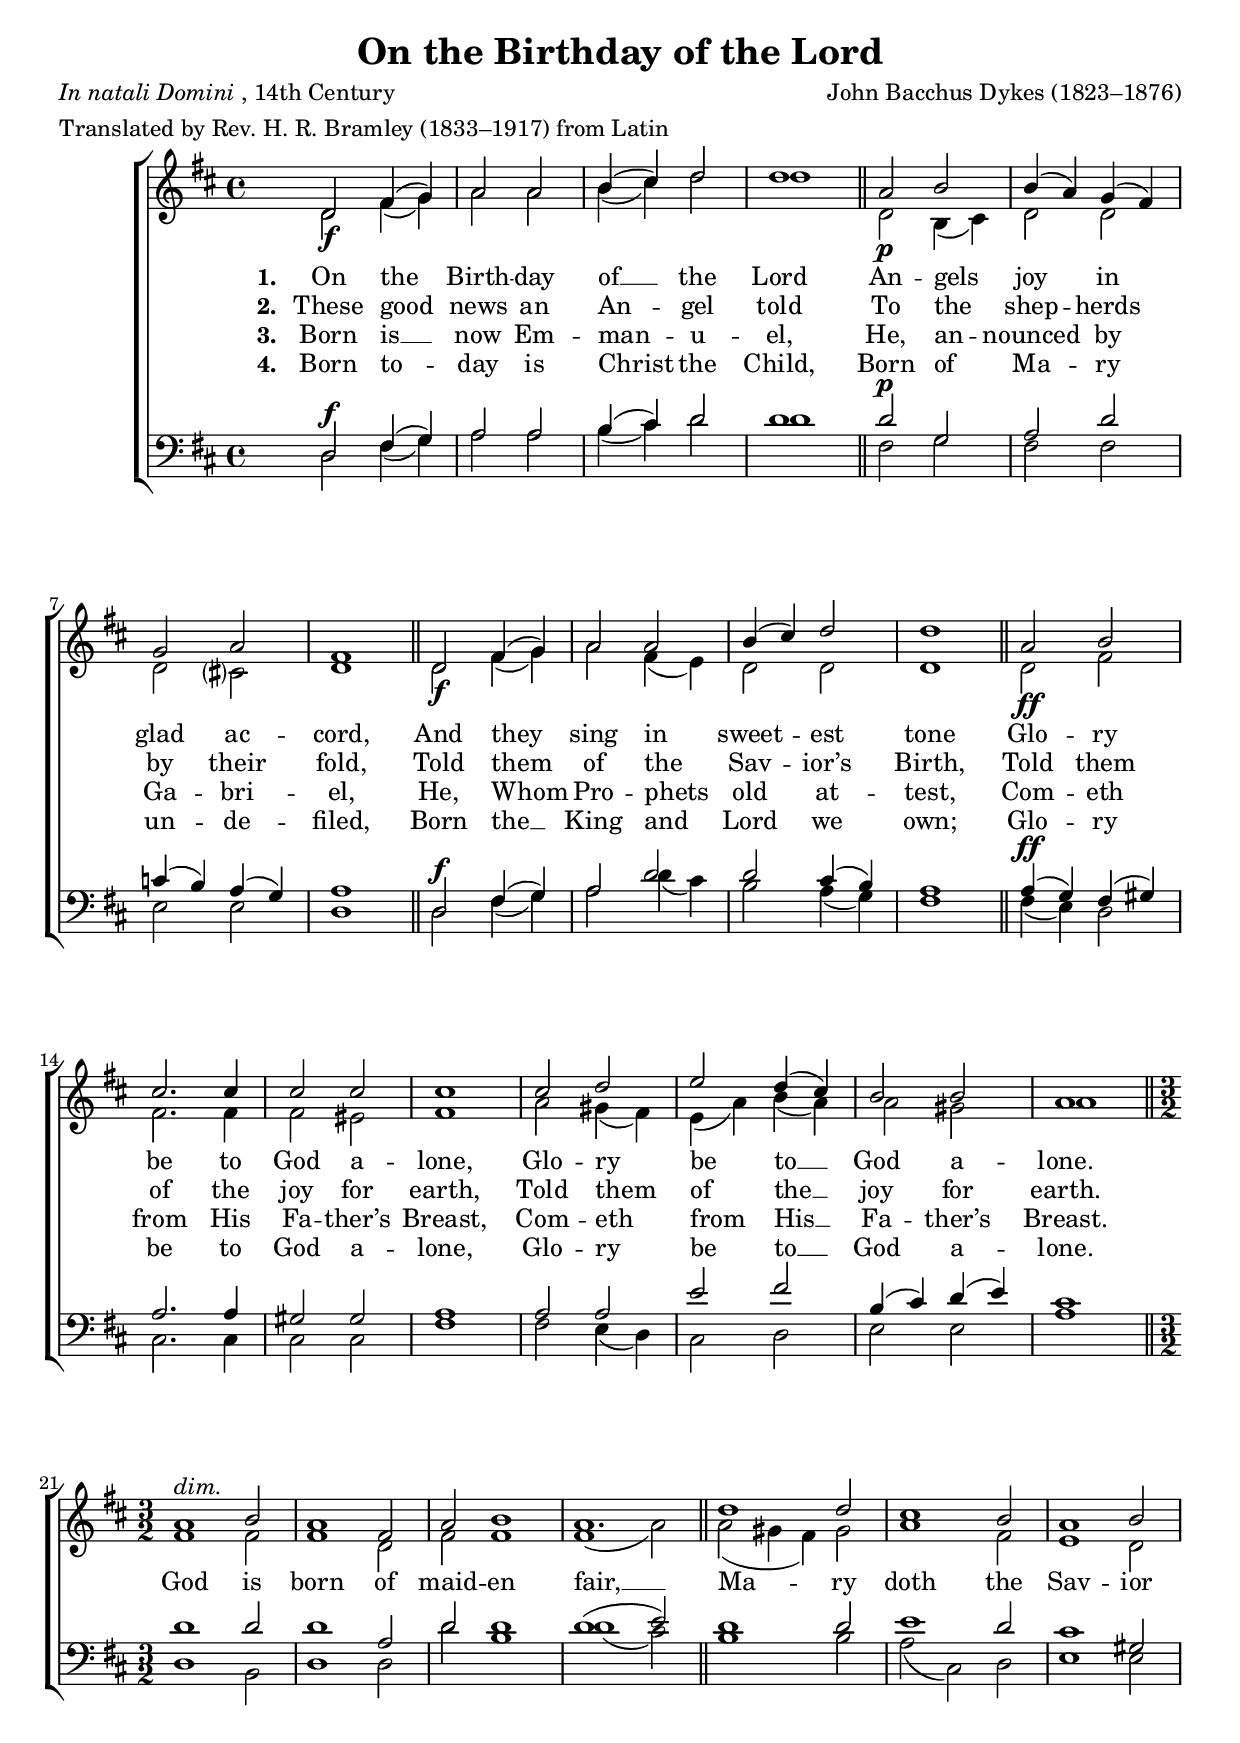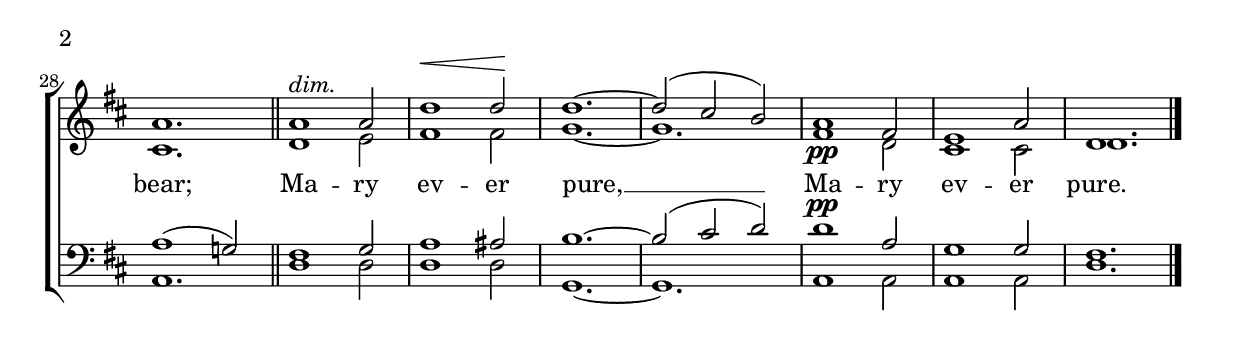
\version "2.14.2"
\include "util.ly"
\header {
  title = "On the Birthday of the Lord"
  poet = \markup{\italic{In natali Domini}, 14th Century}
  meter = "Translated by Rev. H. R. Bramley (1833–1917) from Latin"
  composer = "John Bacchus Dykes (1823–1876)"
  %tagline = \markup { from \italic {Christmas Carols, New and Old}}
}

global = {
  \key d \major
  \time 4/4
  %\override DynamicLineSpanner #'staff-padding = #0.0
  %\override DynamicLineSpanner #'Y-extent = #'(1 . 1)
  %\override DynamicText #'X-offset = #-4
}

sopMusic = \relative c' {
  d2_\f fis4( g) |
  a2 a |
  b4( cis) d2 |
  d1 \bar "||"
  a2_\p b |
  b4( a) g( fis) |
  
  g2 a |
  fis1 \bar "||"
  d2_\f fis4( g) |
  a2 a |
  b4( cis) d2 |
  d1 \bar "||"
  
  a2_\ff b |
  cis2. cis4 |
  cis2 cis |
  cis1 |
  cis2 d |
  e d4( cis) |
  b2 b |
  a1 \bar "||"
  \time 3/2 \break
  a1^\markup\italic"dim." b2 |
  a1 fis2 |
  a2 b1 |
  a1. \bar "||"
  
  d1 d2 |
  cis1 b2 |
  a1 b2 |
  a1. \bar "||"
  a1^\markup\italic"dim." a2 |
  
  d1^\< d2\! |
  d1.~ |
  d2( cis b) |
  a1_\pp fis2 e1 a2 |
  d,1. \bar "|."
}
sopWords = \lyricmode {
  \repeat unfold 42 { \skip 1 }
%  Ma -- ry
}

altoMusic = \relative c' {
  d2 fis4( g) |
  a2 a |
  b4( cis) d2 |
  d1 \bar "||"
  d,2 b4( cis) |
  d2 d |
  
  d cis? |
  d1 \bar "||"
  d2 fis4( g) |
  a2 fis4( e) |
  d2 d |
  d1 \bar "||"
  
  d2 fis |
  fis2. fis4 |
  fis2 eis |
  fis1 |
  a2 gis4( fis) |
  e( a) b( a) |
  
  a2 gis |
  a1 \bar "||"
  \time 3/2
  fis1 fis2 |
  fis1 d2 |
  fis2 fis1 |
  fis1( a2) \bar "||"
  
  a2( gis4 fis) gis2 |
  a1 fis2 |
  e1 d2 |
  cis1. \bar "||"
  d1 e2 |
  
  fis1 fis2 |
  g1.~ g1. |
  fis1 d2 |
  cis1 cis2 |
  d1. \bar "|."
}
altoWords = \lyricmode {
  \dropLyricsIX
  \set stanza = #"1. "
  On the Birth -- day of __ \set associatedVoice = "sopranos" the Lord \unset associatedVoice
  An -- gels joy in glad ac -- cord,
  And they sing in sweet -- est tone
  Glo -- ry be to God a -- lone,
  
  Glo -- ry be \set associatedVoice = "sopranos" to __ God a -- lone. \unset associatedVoice
  
  God is born of maid -- en fair, __
  Ma -- ry doth the Sav -- ior bear;
  \set associatedVoice = "sopranos"
  Ma -- ry ev -- er pure, __
  Ma -- ry ev -- er pure.
}
altoWordsII = \lyricmode {
  \dropLyricsIX
%\markup\italic
  \set stanza = #"2. "
  These good news an An -- \set associatedVoice = "sopranos" gel told \unset associatedVoice
  To the shep -- herds by their fold,
  Told them of the Sav -- ior’s Birth,
  Told them of the joy for earth,
  Told them of \set associatedVoice = "sopranos" the __ joy for earth.
}
altoWordsIII = \lyricmode {
  \dropLyricsIX
  \set stanza = #"3. "
  Born is __ now Em -- man -- \set associatedVoice = "sopranos" u -- el, \unset associatedVoice
  He, an -- nounced by Ga -- bri -- el,
  He, Whom Pro -- phets old at -- test,
  Com -- eth from His Fa -- ther’s Breast,
  Com -- eth from \set associatedVoice = "sopranos" His __ Fa -- ther’s Breast.
}
altoWordsIV = \lyricmode {
  \dropLyricsIX
  \set stanza = #"4. "
  Born to -- day is Christ \set associatedVoice = "sopranos" the Child, \unset associatedVoice
  Born of Ma -- ry un -- de -- filed,
  Born the __ King and Lord we own;
  Glo -- ry be to God a -- lone,
  Glo -- ry be \set associatedVoice = "sopranos" to __ God a -- lone.
}
altoWordsV = \lyricmode {
  \set stanza = #"5. "
  \set ignoreMelismata = ##t
}
altoWordsVI = \lyricmode {
  \set stanza = #"6. "
  \set ignoreMelismata = ##t
}
tenorMusic = \relative c {
  d2^\f fis4( g) |
  a2 a |
  b4( cis) d2 |
  d1 \bar "||"
  
  d2^\p g, |
  a d |
  
  c4( b) a( g) |
  a1 \bar "||"
  d,2^\f fis4( g) |
  a2 d |
  d cis4( b) |
  a1 \bar "||"
  
  a4(^\ff g) fis( gis) |
  a2. a4 |
  gis2 gis |
  a1 |
  a2 a |
  e' fis |
  
  b,4( cis) d( e) |
  cis1 \bar "||"
  \time 3/2
  d1 d2 |
  d1 a2 |
  d2 d1 |
  d1( e2) \bar "||"
  
  d1 d2 |
  e1 d2 |
  cis1 gis2 |
  a1( g!2) \bar "||"
  fis1 g2 |
  
  a1 ais2 |
  b1.~ |
  b2( cis d) |
  d1^\pp a2 |
  g1 g2 |
  fis1. \bar "|."
}
tenorWords = \lyricmode {
  \repeat unfold 42 { \skip 1 }
  %Ma -- ry
}

bassMusic = \relative c {
  d2 fis4( g) |
  a2 a |
  b4( cis) d2 |
  d1 \bar "||"
  fis,2 g |
  fis fis |
  
  e e |
  d1 \bar "||"
  d2 fis4( g) |
  a2 d4( cis) |
  b2 a4( g) |
  fis1 \bar "||"
  
  fis4( e) d2 |
  cis2. cis4 |
  cis2 cis |
  fis1 |
  fis2 e4( d) |
  cis2 d |
  
  e e |
  a1 \bar "||"
  \time 3/2
  d,1 b2 |
  d1 d2 |
  d'2 b1 |
  d1( cis2) \bar "||"
  
  b1 b2 |
  a2( cis,) d |
  e1 e2 |
  a,1. \bar "||"
  d1 d2 |
  
  d1 d2 |
  g,1.~ |
  g |
  a1 a2 |
  a1 a2 |
  d1. \bar "|."
}
bassWords = \lyricmode {

}

pianoRH = \relative c' {
  
}
pianoLH = \relative c' {
  
}

\score {
  <<
   \new ChoirStaff <<
    \new Staff = women <<
      \new Voice = "sopranos" { \voiceOne << \global \sopMusic >> }
      \new Voice = "altos" { \voiceTwo << \global \altoMusic >> }
    >>
    \new Lyrics \with { alignAboveContext = #"women" \override VerticalAxisGroup #'nonstaff-relatedstaff-spacing = #'((basic-distance . 0) (padding . -1))} \lyricsto "sopranos" \sopWords
     \new Lyrics = "altosVI"  \with { alignBelowContext = #"women" \override VerticalAxisGroup #'nonstaff-relatedstaff-spacing = #'((basic-distance . 0))} \lyricsto "altos" \altoWordsVI
    \new Lyrics = "altosV"  \with { alignBelowContext = #"women" \override VerticalAxisGroup #'nonstaff-relatedstaff-spacing = #'((basic-distance . 0))} \lyricsto "altos" \altoWordsV
    \new Lyrics = "altosIV"  \with { alignBelowContext = #"women" \override VerticalAxisGroup #'nonstaff-relatedstaff-spacing = #'((basic-distance . 0))} \lyricsto "altos" \altoWordsIV
    \new Lyrics = "altosIII"  \with { alignBelowContext = #"women" \override VerticalAxisGroup #'nonstaff-relatedstaff-spacing = #'((basic-distance . 0))} \lyricsto "altos" \altoWordsIII
    \new Lyrics = "altosII"  \with { alignBelowContext = #"women" \override VerticalAxisGroup #'nonstaff-relatedstaff-spacing = #'((basic-distance . 0))} \lyricsto "altos" \altoWordsII
    \new Lyrics = "altos"  \with { alignBelowContext = #"women" \override VerticalAxisGroup #'nonstaff-relatedstaff-spacing = #'((padding . -0.5))} \lyricsto "altos" \altoWords
   \new Staff = men <<
      \clef bass
      \new Voice = "tenors" { \voiceOne << \global \tenorMusic >> }
      \new Voice = "basses" { \voiceTwo << \global \bassMusic >> }
    >>
    \new Lyrics \with { alignAboveContext = #"men" \override VerticalAxisGroup #'nonstaff-relatedstaff-spacing = #'((basic-distance . 0) (padding . -1)) } \lyricsto "tenors" \tenorWords
    \new Lyrics \with { alignBelowContext = #"men" \override VerticalAxisGroup #'nonstaff-relatedstaff-spacing = #'((basic-distance . 0)) } \lyricsto "basses" \bassWords
  >>
%    \new PianoStaff << \new Staff { \new Voice { \pianoRH } } \new Staff { \clef "bass" \pianoLH } >>
  >>
  \layout { }
  \midi {
    \tempo 4 = 180
    \set Staff.midiInstrument = "flute"
  
    \context {
      \Voice
      \remove "Dynamic_performer"
    }
  }
}
